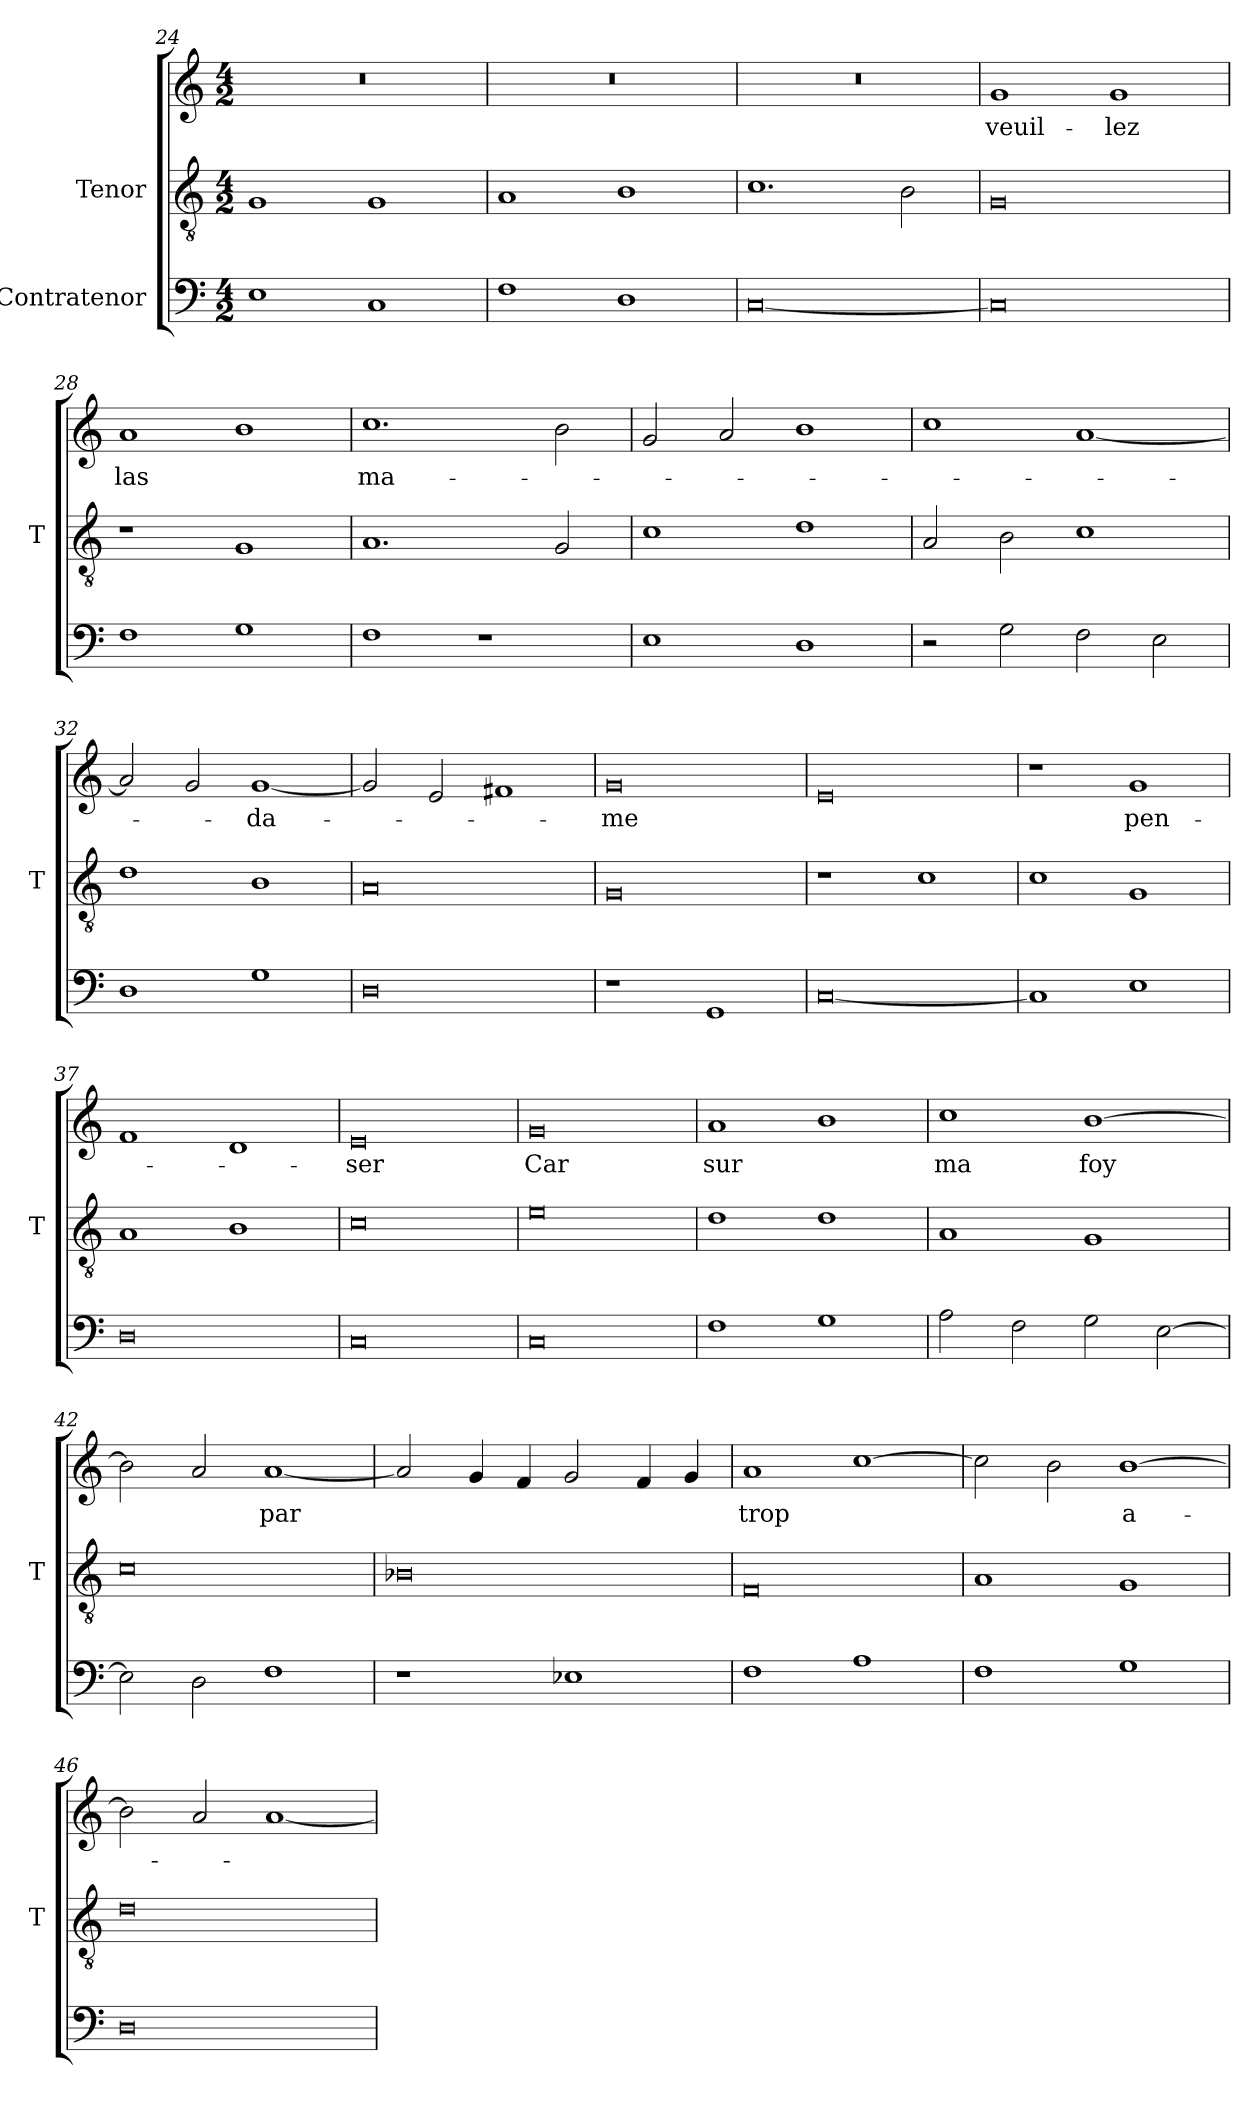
**kern	**kern	**kern	**text
*part3	*part2	*part1	*part1
*staff3	*staff2	*staff1	*staff1
*I"Contratenor	*I"Tenor	*	*
*	*I'T	*	*
*clefF4	*clefGv2	*clefG2	*
*M4/2	*M4/2	*M4/2	*
=24	=24	=24	=24
1E	1G	0r	.
1C	1G	.	.
=25	=25	=25	=25
1F	1A	0r	.
1D	1B	.	.
=26	=26	=26	=26
[0C	1.c	0r	.
.	2B	.	.
=27	=27	=27	=27
0C]	0G	1g	veuil-
.	.	1g	-lez
=28	=28	=28	=28
1F	1r	1a	-las
1G	1G	1b	.
=29	=29	=29	=29
1F	1.A	1.cc	ma-
1r	.	.	.
.	2G	2b	.
=30	=30	=30	=30
1E	1c	2g	.
.	.	2a	.
1D	1d	1b	.
=31	=31	=31	=31
2r	2A	1cc	.
2G	2B	.	.
2F	1c	[1a	.
2E	.	.	.
=32	=32	=32	=32
1D	1d	2a]	.
.	.	2g	.
1G	1B	[1g	-da-
=33	=33	=33	=33
0D	0A	2g]	.
.	.	2e	.
.	.	1f#X	.
=34	=34	=34	=34
1r	0G	0g	-me
1GG	.	.	.
=35	=35	=35	=35
[0C	1r	0e	.
.	1c	.	.
=36	=36	=36	=36
1C]	1c	1r	.
1E	1G	1g	pen-
=37	=37	=37	=37
0D	1A	1f	.
.	1B	1d	.
=38	=38	=38	=38
0C	0c	0e	-ser
=39	=39	=39	=39
0C	0e	0g	-Car
=40	=40	=40	=40
1F	1d	1a	-sur
1G	1d	1b	.
=41	=41	=41	=41
2A	1A	1cc	-ma
2F	.	.	.
2G	1G	[1b	-foy
[2E	.	.	.
=42	=42	=42	=42
2E]	0c	2b]	.
2D	.	2a	.
1F	.	[1a	-par
=43	=43	=43	=43
1r	0B-X	2a]	.
.	.	4g	.
.	.	4f	.
1E-X	.	2g	.
.	.	4f	.
.	.	4g	.
=44	=44	=44	=44
1F	0F	1a	-trop
1A	.	[1cc	.
=45	=45	=45	=45
1F	1A	2cc]	.
.	.	2b	.
1G	1G	[1b	a-
=46	=46	=46	=46
0D	0d	2b]	.
.	.	2a	.
.	.	[1a	.
=	=	=	=
*-	*-	*-	*-
